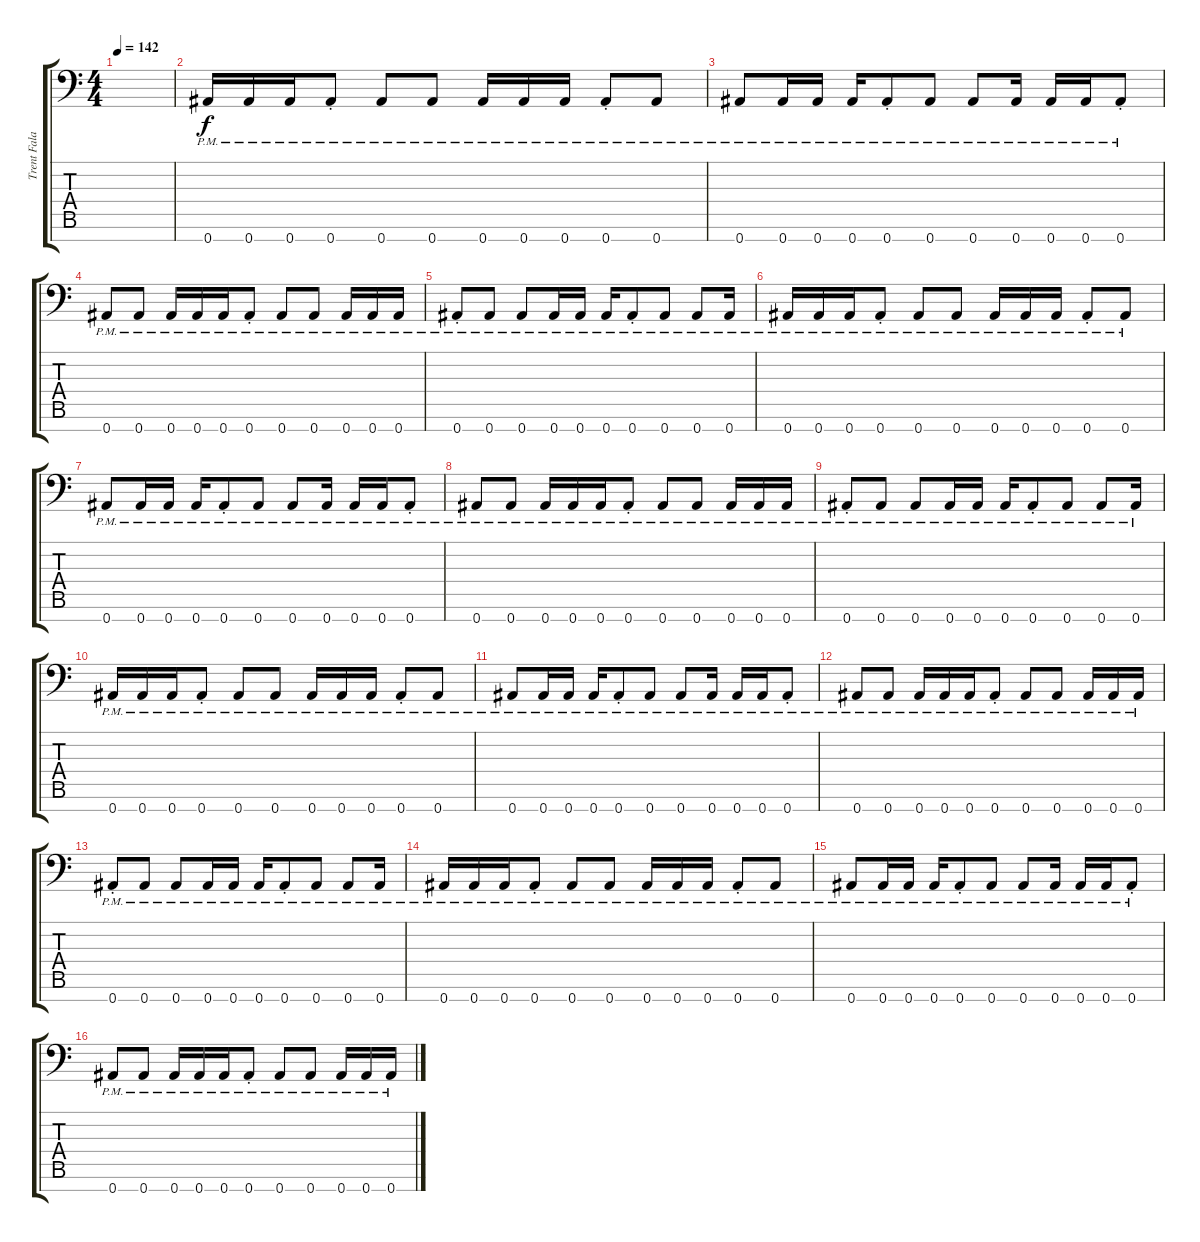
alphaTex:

\track ("Trent Falafel" "Trent Fala") {instrument distortionguitar}
\staff {score tabs}
\tuning (Eb4 Bb3 Gb3 Db3 Ab2 Eb2 Bb1) {hide}
\ts (4 4)
\tempo 142
\clef f4
\ks c
|
0.7{pm}.16 0.7{pm}.16 0.7{pm}.16 0.7{pm st}.8 0.7{pm}.8 0.7{pm}.8 0.7{pm}.16 0.7{pm}.16 0.7{pm}.16 0.7{pm st}.8 0.7{pm}.8 |
0.7{pm}.8 0.7{pm}.16 0.7{pm}.16 0.7{pm}.16 0.7{pm st}.8 0.7{pm}.8 0.7{pm}.8 0.7{pm}.16 0.7{pm}.16 0.7{pm}.16 0.7{pm st}.8 |
0.7{pm}.8 0.7{pm}.8 0.7{pm}.16 0.7{pm}.16 0.7{pm}.16 0.7{pm st}.8 0.7{pm}.8 0.7{pm}.8 0.7{pm}.16 0.7{pm}.16 0.7{pm}.16 |
0.7{pm st}.8 0.7{pm}.8 0.7{pm}.8 0.7{pm}.16 0.7{pm}.16 0.7{pm}.16 0.7{pm st}.8 0.7{pm}.8 0.7{pm}.8 0.7{pm}.16 |
0.7{pm}.16 0.7{pm}.16 0.7{pm}.16 0.7{pm st}.8 0.7{pm}.8 0.7{pm}.8 0.7{pm}.16 0.7{pm}.16 0.7{pm}.16 0.7{pm st}.8 0.7{pm}.8 |
0.7{pm}.8 0.7{pm}.16 0.7{pm}.16 0.7{pm}.16 0.7{pm st}.8 0.7{pm}.8 0.7{pm}.8 0.7{pm}.16 0.7{pm}.16 0.7{pm}.16 0.7{pm st}.8 |
0.7{pm}.8 0.7{pm}.8 0.7{pm}.16 0.7{pm}.16 0.7{pm}.16 0.7{pm st}.8 0.7{pm}.8 0.7{pm}.8 0.7{pm}.16 0.7{pm}.16 0.7{pm}.16 |
0.7{pm st}.8 0.7{pm}.8 0.7{pm}.8 0.7{pm}.16 0.7{pm}.16 0.7{pm}.16 0.7{pm st}.8 0.7{pm}.8 0.7{pm}.8 0.7{pm}.16 |
0.7{pm}.16 0.7{pm}.16 0.7{pm}.16 0.7{pm st}.8 0.7{pm}.8 0.7{pm}.8 0.7{pm}.16 0.7{pm}.16 0.7{pm}.16 0.7{pm st}.8 0.7{pm}.8 |
0.7{pm}.8 0.7{pm}.16 0.7{pm}.16 0.7{pm}.16 0.7{pm st}.8 0.7{pm}.8 0.7{pm}.8 0.7{pm}.16 0.7{pm}.16 0.7{pm}.16 0.7{pm st}.8 |
0.7{pm}.8 0.7{pm}.8 0.7{pm}.16 0.7{pm}.16 0.7{pm}.16 0.7{pm st}.8 0.7{pm}.8 0.7{pm}.8 0.7{pm}.16 0.7{pm}.16 0.7{pm}.16 |
0.7{pm st}.8 0.7{pm}.8 0.7{pm}.8 0.7{pm}.16 0.7{pm}.16 0.7{pm}.16 0.7{pm st}.8 0.7{pm}.8 0.7{pm}.8 0.7{pm}.16 |
0.7{pm}.16 0.7{pm}.16 0.7{pm}.16 0.7{pm st}.8 0.7{pm}.8 0.7{pm}.8 0.7{pm}.16 0.7{pm}.16 0.7{pm}.16 0.7{pm st}.8 0.7{pm}.8 |
0.7{pm}.8 0.7{pm}.16 0.7{pm}.16 0.7{pm}.16 0.7{pm st}.8 0.7{pm}.8 0.7{pm}.8 0.7{pm}.16 0.7{pm}.16 0.7{pm}.16 0.7{pm st}.8 |
0.7{pm}.8 0.7{pm}.8 0.7{pm}.16 0.7{pm}.16 0.7{pm}.16 0.7{pm st}.8 0.7{pm}.8 0.7{pm}.8 0.7{pm}.16 0.7{pm}.16 0.7{pm}.16
